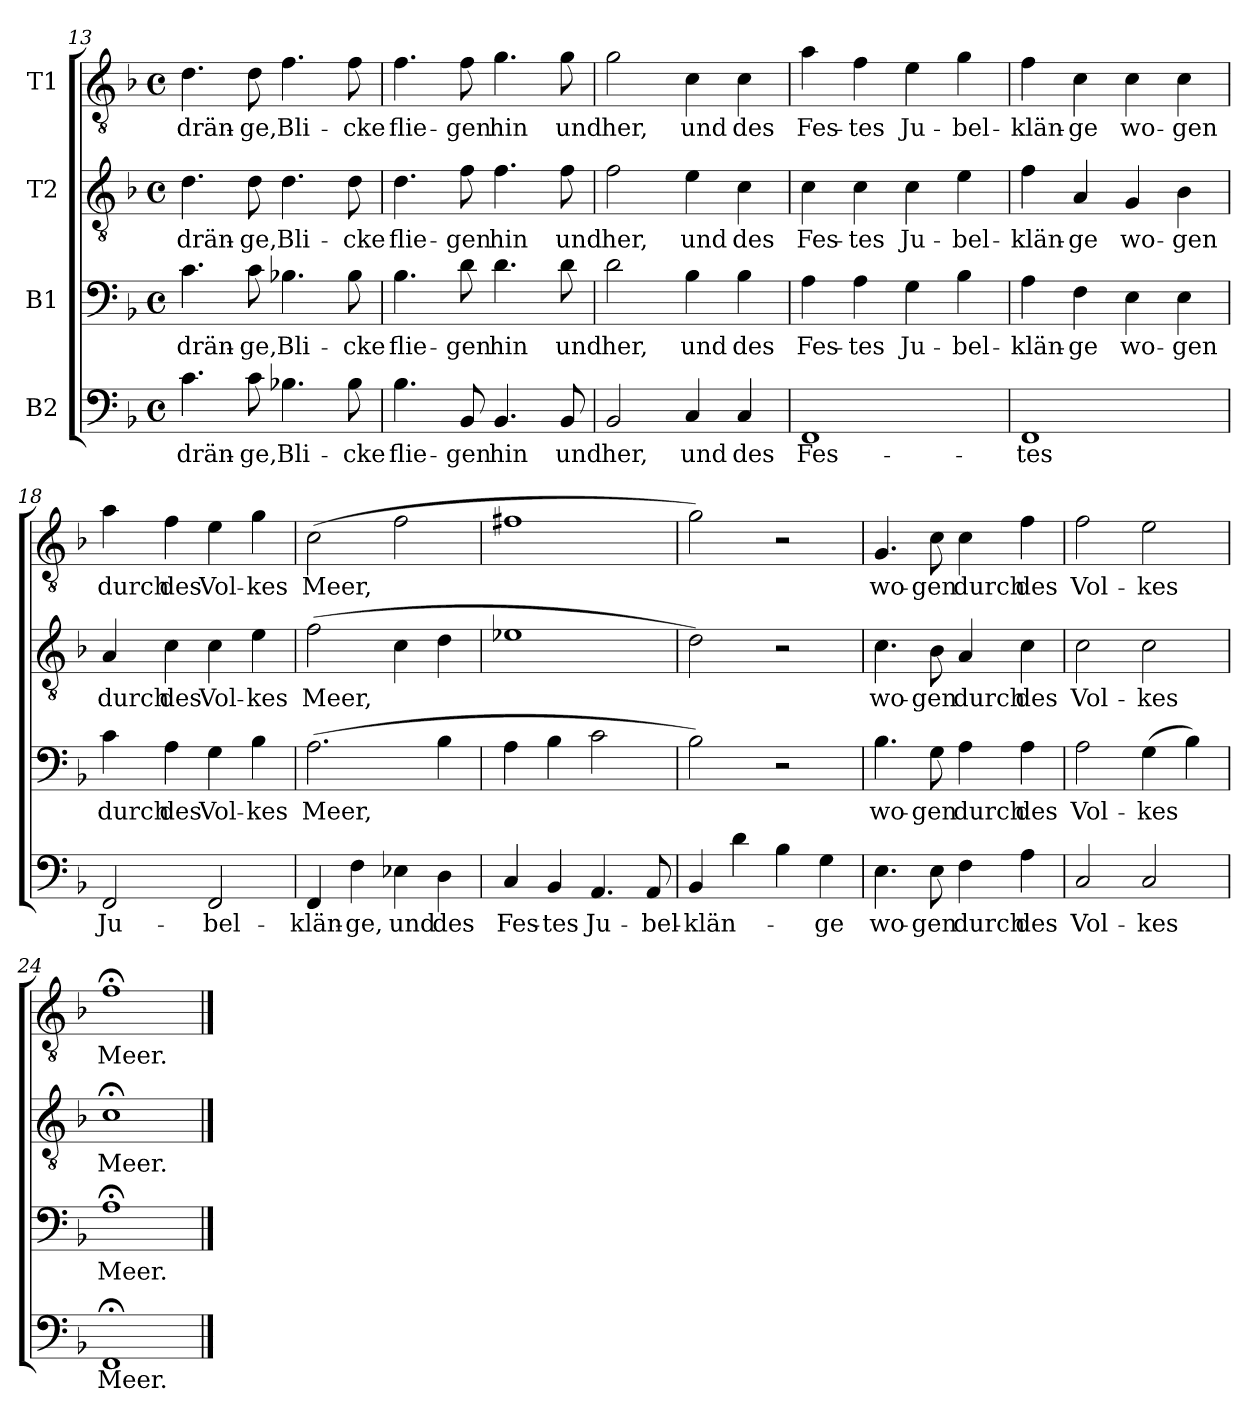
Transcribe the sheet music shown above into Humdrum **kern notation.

**kern	**text	**kern	**text	**kern	**text	**kern	**text
*part4	*part4	*part3	*part3	*part2	*part2	*part1	*part1
*staff4	*staff4	*staff3	*staff3	*staff2	*staff2	*staff1	*staff1
*I"B2	*	*I"B1	*	*I"T2	*	*I"T1	*
*clefF4	*	*clefF4	*	*clefGv2	*	*clefGv2	*
*k[b-]	*	*k[b-]	*	*k[b-]	*	*k[b-]	*
*M4/4	*	*M4/4	*	*M4/4	*	*M4/4	*
*met(c)	*	*met(c)	*	*met(c)	*	*met(c)	*
=13	=13	=13	=13	=13	=13	=13	=13
!	!LO:LY:b	!	!LO:LY:b	!	!LO:LY:b	!	!LO:LY:b
4.c\	-drän-	4.c\	-drän-	4.d\	-drän-	4.d\	-drän-
!	!LO:LY:b	!	!LO:LY:b	!	!LO:LY:b	!	!LO:LY:b
8c\	-ge,	8c\	-ge,	8d\	-ge,	8d\	-ge,
!	!LO:LY:b	!	!LO:LY:b	!	!LO:LY:b	!	!LO:LY:b
4.B-X\	Bli-	4.B-X\	Bli-	4.d\	Bli-	4.f\	Bli-
!	!LO:LY:b	!	!LO:LY:b	!	!LO:LY:b	!	!LO:LY:b
8B-\	-cke	8B-\	-cke	8d\	-cke	8f\	-cke
=14	=14	=14	=14	=14	=14	=14	=14
!	!LO:LY:b	!	!LO:LY:b	!	!LO:LY:b	!	!LO:LY:b
4.B-\	flie-	4.B-\	flie-	4.d\	flie-	4.f\	flie-
!	!LO:LY:b	!	!LO:LY:b	!	!LO:LY:b	!	!LO:LY:b
8BB-/	-gen	8d\	-gen	8f\	-gen	8f\	-gen
!	!LO:LY:b	!	!LO:LY:b	!	!LO:LY:b	!	!LO:LY:b
4.BB-/	hin	4.d\	hin	4.f\	hin	4.g\	hin
!	!LO:LY:b	!	!LO:LY:b	!	!LO:LY:b	!	!LO:LY:b
8BB-/	und	8d\	und	8f\	und	8g\	und
=15	=15	=15	=15	=15	=15	=15	=15
!	!LO:LY:b	!	!LO:LY:b	!	!LO:LY:b	!	!LO:LY:b
2BB-/	her,	2d\	her,	2f\	her,	2g\	her,
!	!LO:LY:b	!	!LO:LY:b	!	!LO:LY:b	!	!LO:LY:b
4C/	und	4B-\	und	4e\	und	4c\	und
!	!LO:LY:b	!	!LO:LY:b	!	!LO:LY:b	!	!LO:LY:b
4C/	des	4B-\	des	4c\	des	4c\	des
!!LO:PB:g=z
=16	=16	=16	=16	=16	=16	=16	=16
!	!LO:LY:b	!	!LO:LY:b	!	!LO:LY:b	!	!LO:LY:b
1FF	Fes-	4A\	Fes-	4c\	Fes-	4a\	Fes-
!	!	!	!LO:LY:b	!	!LO:LY:b	!	!LO:LY:b
.	.	4A\	-tes	4c\	-tes	4f\	-tes
!	!	!	!LO:LY:b	!	!LO:LY:b	!	!LO:LY:b
.	.	4G\	Ju-	4c\	Ju-	4e\	Ju-
!	!	!	!LO:LY:b	!	!LO:LY:b	!	!LO:LY:b
.	.	4B-\	-bel-	4e\	-bel-	4g\	-bel-
=17	=17	=17	=17	=17	=17	=17	=17
!	!LO:LY:b	!	!LO:LY:b	!	!LO:LY:b	!	!LO:LY:b
1FF	-tes	4A\	-klän-	4f\	-klän-	4f\	-klän-
!	!	!	!LO:LY:b	!	!LO:LY:b	!	!LO:LY:b
.	.	4F\	-ge	4A/	-ge	4c\	-ge
!	!	!	!LO:LY:b	!	!LO:LY:b	!	!LO:LY:b
.	.	4E\	wo-	4G/	wo-	4c\	wo-
!	!	!	!LO:LY:b	!	!LO:LY:b	!	!LO:LY:b
.	.	4E\	-gen	4B-\	-gen	4c\	-gen
=18	=18	=18	=18	=18	=18	=18	=18
!	!LO:LY:b	!	!LO:LY:b	!	!LO:LY:b	!	!LO:LY:b
2FF/	Ju-	4c\	durch	4A/	durch	4a\	durch
!	!	!	!LO:LY:b	!	!LO:LY:b	!	!LO:LY:b
.	.	4A\	des	4c\	des	4f\	des
!	!LO:LY:b	!	!LO:LY:b	!	!LO:LY:b	!	!LO:LY:b
2FF/	-bel-	4G\	Vol-	4c\	Vol-	4e\	Vol-
!	!	!	!LO:LY:b	!	!LO:LY:b	!	!LO:LY:b
.	.	4B-\	-kes	4e\	-kes	4g\	-kes
=19	=19	=19	=19	=19	=19	=19	=19
!	!LO:LY:b	!	!LO:LY:b	!	!LO:LY:b	!	!LO:LY:b
4FF/	-klän-	(>2.A\	Meer,	(>2f\	Meer,	(>2c\	Meer,
!	!LO:LY:b	!	!	!	!	!	!
4F\	-ge,	.	.	.	.	.	.
!	!LO:LY:b	!	!	!	!	!	!
4E-X\	und	.	.	4c\	.	2f\	.
!	!LO:LY:b	!	!	!	!	!	!
4D\	des	4B-\	.	4d\	.	.	.
=20	=20	=20	=20	=20	=20	=20	=20
!	!LO:LY:b	!	!	!	!	!	!
4C/	Fes-	4A\	.	1e-X	.	1f#X	.
!	!LO:LY:b	!	!	!	!	!	!
4BB-/	-tes	4B-\	.	.	.	.	.
!	!LO:LY:b	!	!	!	!	!	!
4.AA/	Ju-	2c\	.	.	.	.	.
!	!LO:LY:b	!	!	!	!	!	!
8AA/	-bel-	.	.	.	.	.	.
=21	=21	=21	=21	=21	=21	=21	=21
!	!LO:LY:b	!	!	!	!	!	!
4BB-/	-klän-	2B-\)	.	2d\)	.	2g\)	.
4d\	.	.	.	.	.	.	.
4B-\	.	2r	.	2r	.	2r	.
!	!LO:LY:b	!	!	!	!	!	!
4G\	-ge	.	.	.	.	.	.
=22	=22	=22	=22	=22	=22	=22	=22
!	!LO:LY:b	!	!LO:LY:b	!	!LO:LY:b	!	!LO:LY:b
4.E\	wo-	4.B-\	wo-	4.c\	wo-	4.G/	wo-
!	!LO:LY:b	!	!LO:LY:b	!	!LO:LY:b	!	!LO:LY:b
8E\	-gen	8G\	-gen	8B-\	-gen	8c\	-gen
!	!LO:LY:b	!	!LO:LY:b	!	!LO:LY:b	!	!LO:LY:b
4F\	durch	4A\	durch	4A/	durch	4c\	durch
!	!LO:LY:b	!	!LO:LY:b	!	!LO:LY:b	!	!LO:LY:b
4A\	des	4A\	des	4c\	des	4f\	des
=23	=23	=23	=23	=23	=23	=23	=23
!	!LO:LY:b	!	!LO:LY:b	!	!LO:LY:b	!	!LO:LY:b
2C/	Vol-	2A\	Vol-	2c\	Vol-	2f\	Vol-
!	!LO:LY:b	!	!LO:LY:b	!	!LO:LY:b	!	!LO:LY:b
2C/	-kes	(>4G\	-kes	2c\	-kes	2e\	-kes
.	.	4B-\)	.	.	.	.	.
=24	=24	=24	=24	=24	=24	=24	=24
!	!LO:LY:b	!	!LO:LY:b	!	!LO:LY:b	!	!LO:LY:b
1FF;<	Meer.	1A;<	Meer.	1c;<	Meer.	1f;<	Meer.
==	==	==	==	==	==	==	==
*-	*-	*-	*-	*-	*-	*-	*-
